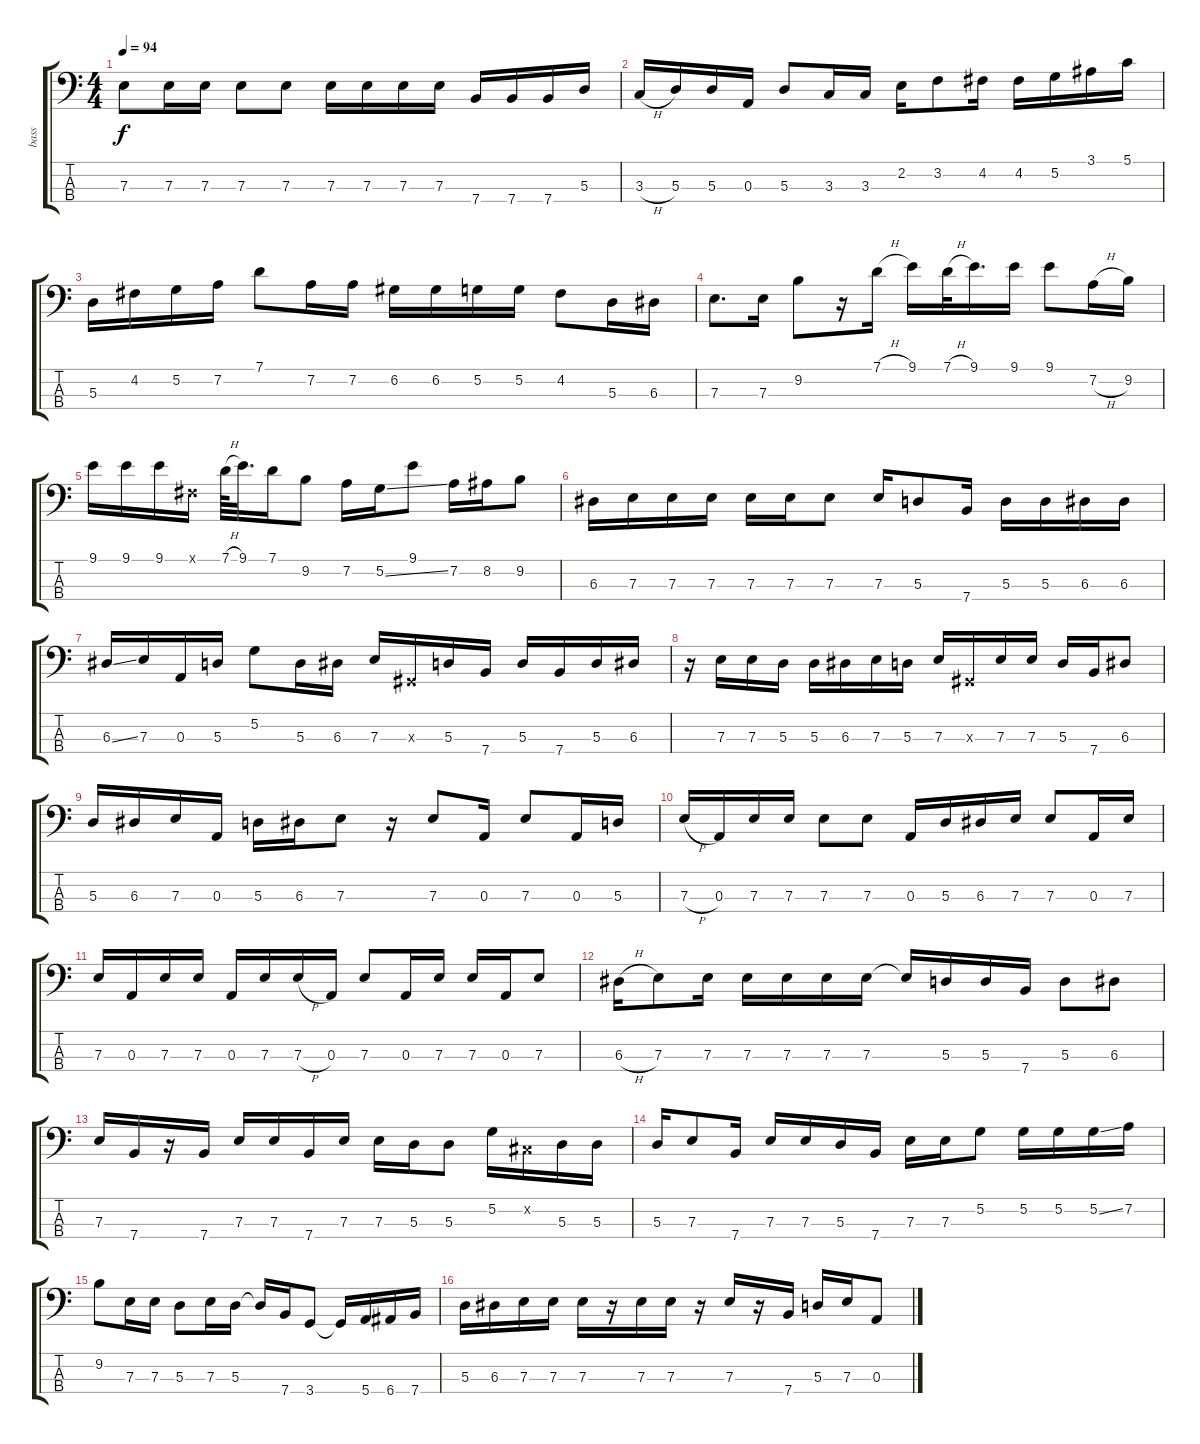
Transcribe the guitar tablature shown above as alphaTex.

\track ("bass" "bass") {instrument electricbassfinger}
\staff {score tabs}
\tuning (G2 D2 A1 E1) {hide}
\ts (4 4)
\tempo 94
\clef f4
\ks c
7.3.8{dy f} 7.3.16 7.3.16 7.3.8 7.3.8 7.3.16 7.3.16 7.3.16 7.3.16 7.4.16 7.4.16 7.4.16 5.3.16 |
3.3{h}.16 5.3.16 5.3.16 0.3.16 5.3.8 3.3.16 3.3.16 2.2.16 3.2.8 4.2.16 4.2.16 5.2.16 3.1.16 5.1.16 |
5.3.16 4.2.16 5.2.16 7.2.16 7.1.8 7.2.16 7.2.16 6.2.16 6.2.16 5.2.16 5.2.16 4.2.8 5.3.16 6.3.16 |
7.3.8{d} 7.3.16 9.2.8 r.16 7.1{h}.16 9.1.16 7.1{h}.32 9.1.16{d} 9.1.16 9.1.8 7.2{h}.16 9.2.16 |
9.1.16 9.1.16 9.1.16 -1.1{x}.16 7.1{h}.64 9.1.32{d} 7.1.16 9.2.8 7.2.16 5.2{ss}.16 9.1.8 7.2.16 8.2.16 9.2.8 |
6.3.16 7.3.16 7.3.16 7.3.16 7.3.16 7.3.16 7.3.8 7.3.16 5.3.8 7.4.16 5.3.16 5.3.16 6.3.16 6.3.16 |
6.3{ss}.16 7.3.16 0.3.16 5.3.16 5.2.8 5.3.16 6.3.16 7.3.16 -1.3{x}.16 5.3.16 7.4.16 5.3.16 7.4.16 5.3.16 6.3.16 |
r.16 7.3.16 7.3.16 5.3.16 5.3.16 6.3.16 7.3.16 5.3.16 7.3.16 -1.3{x}.16 7.3.16 7.3.16 5.3.16 7.4.16 6.3.8 |
5.3.16 6.3.16 7.3.16 0.3.16 5.3.16 6.3.16 7.3.8 r.16 7.3.8 0.3.16 7.3.8 0.3.16 5.3.16 |
7.3{h}.16 0.3.16 7.3.16 7.3.16 7.3.8 7.3.8 0.3.16 5.3.16 6.3.16 7.3.16 7.3.8 0.3.16 7.3.16 |
7.3.16 0.3.16 7.3.16 7.3.16 0.3.16 7.3.16 7.3{h}.16 0.3.16 7.3.8 0.3.16 7.3.16 7.3.16 0.3.16 7.3.8 |
6.3{h}.16 7.3.8 7.3.16 7.3.16 7.3.16 7.3.16 7.3.16 7.3{t}.16 5.3.16 5.3.16 7.4.16 5.3.8 6.3.8 |
7.3.16 7.4.16 r.16 7.4.16 7.3.16 7.3.16 7.4.16 7.3.16 7.3.16 5.3.16 5.3.8 5.2.16 -1.2{x}.16 5.3.16 5.3.16 |
5.3.16 7.3.8 7.4.16 7.3.16 7.3.16 5.3.16 7.4.16 7.3.16 7.3.16 5.2.8 5.2.16 5.2.16 5.2{ss}.16 7.2.16 |
9.2.8 7.3.16 7.3.16 5.3.8 7.3.16 5.3.16 5.3{t}.16 7.4.16 3.4.8 3.4{t}.16 5.4.16 6.4.16 7.4.16 |
5.3.16 6.3.16 7.3.16 7.3.16 7.3.16 r.16 7.3.16 7.3.16 r.16 7.3.16 r.16 7.4.16 5.3.16 7.3.16 0.3.8
